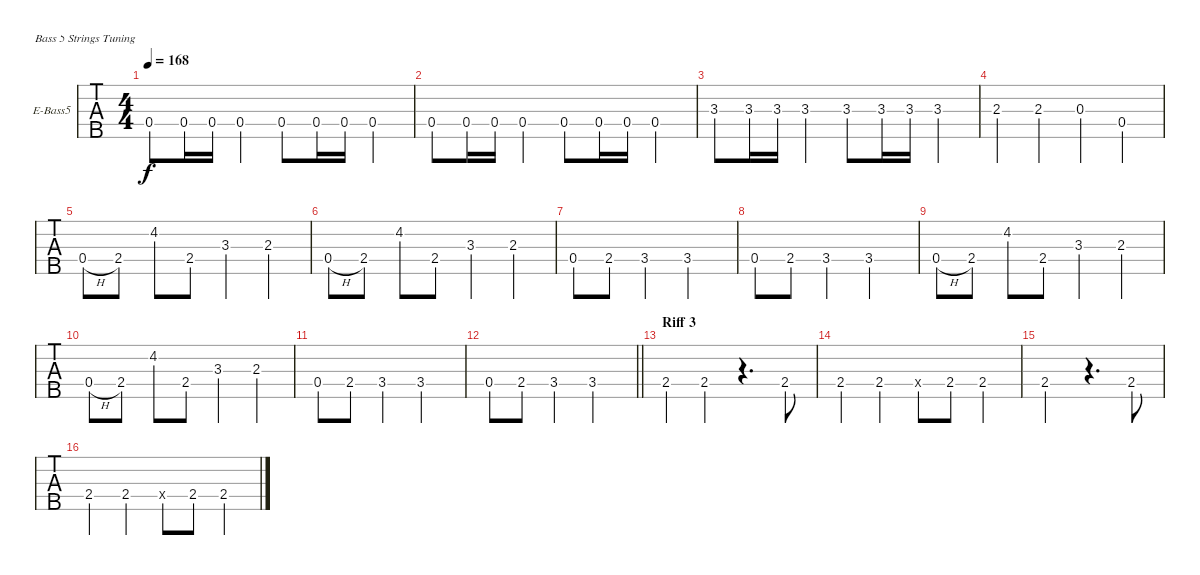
\bracketExtendMode groupsimilarinstruments
\firstSystemTrackNameOrientation horizontal
\otherSystemsTrackNameOrientation horizontal
\track ("Bass" "E-Bass5") {instrument slapbass2}
\staff {tabs}
\tuning (G2 D2 A1 E1 B0)
\ts (4 4)
\tempo 168
\clef f4
\ks c
0.4{st}.8{dy f} 0.4.16 0.4.16 0.4.4 0.4{st}.8 0.4.16 0.4.16 0.4.4 |
0.4{st}.8 0.4.16 0.4.16 0.4.4 0.4{st}.8 0.4.16 0.4.16 0.4.4 |
3.3{st}.8 3.3.16 3.3.16 3.3.4 3.3{st}.8 3.3.16 3.3.16 3.3.4 |
2.3.4 2.3.4 0.3.4 0.4.4 |
0.4{h}.8 2.4.8 4.2.8 2.4.8 3.3.4 2.3.4 |
0.4{h}.8 2.4.8 4.2.8 2.4.8 3.3.4 2.3.4 |
0.4.8 2.4.8 3.4{st}.4 3.4.2 |
0.4.8 2.4.8 3.4{st}.4 3.4.2 |
0.4{h}.8 2.4.8 4.2.8 2.4.8 3.3.4 2.3.4 |
0.4{h}.8 2.4.8 4.2.8 2.4.8 3.3.4 2.3.4 |
0.4.8 2.4.8 3.4{st}.4 3.4.2 |
\barLineRight lightlight
0.4.8 2.4.8 3.4{st}.4 3.4.2 |
\section ("" "Riff 3")
2.4.4 2.4{st}.4 r.4{d} 2.4.8 |
2.4.4 2.4{st}.4 2.4{x}.8 2.4.8 2.4.4 |
2.4.2 r.4{d} 2.4.8 |
2.4.4 2.4{st}.4 2.4{x}.8 2.4.8 2.4.4
